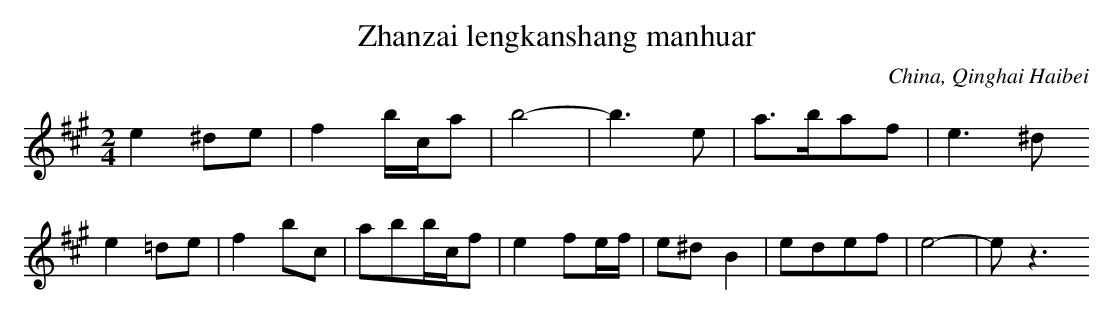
X:1
T: Zhanzai lengkanshang manhuar
O: China, Qinghai Haibei
M: 2/4
L: 1/16
K: A
e4^d2e2 | f4bca2 | b8- | b6e2 | a3ba2f2 | e6^d2
e4=d2e2 | f4b2c2 | a2b2bcf2 | e4f2ef | e2^d2B4 | e2d2e2f2 | e8- | e2z6
